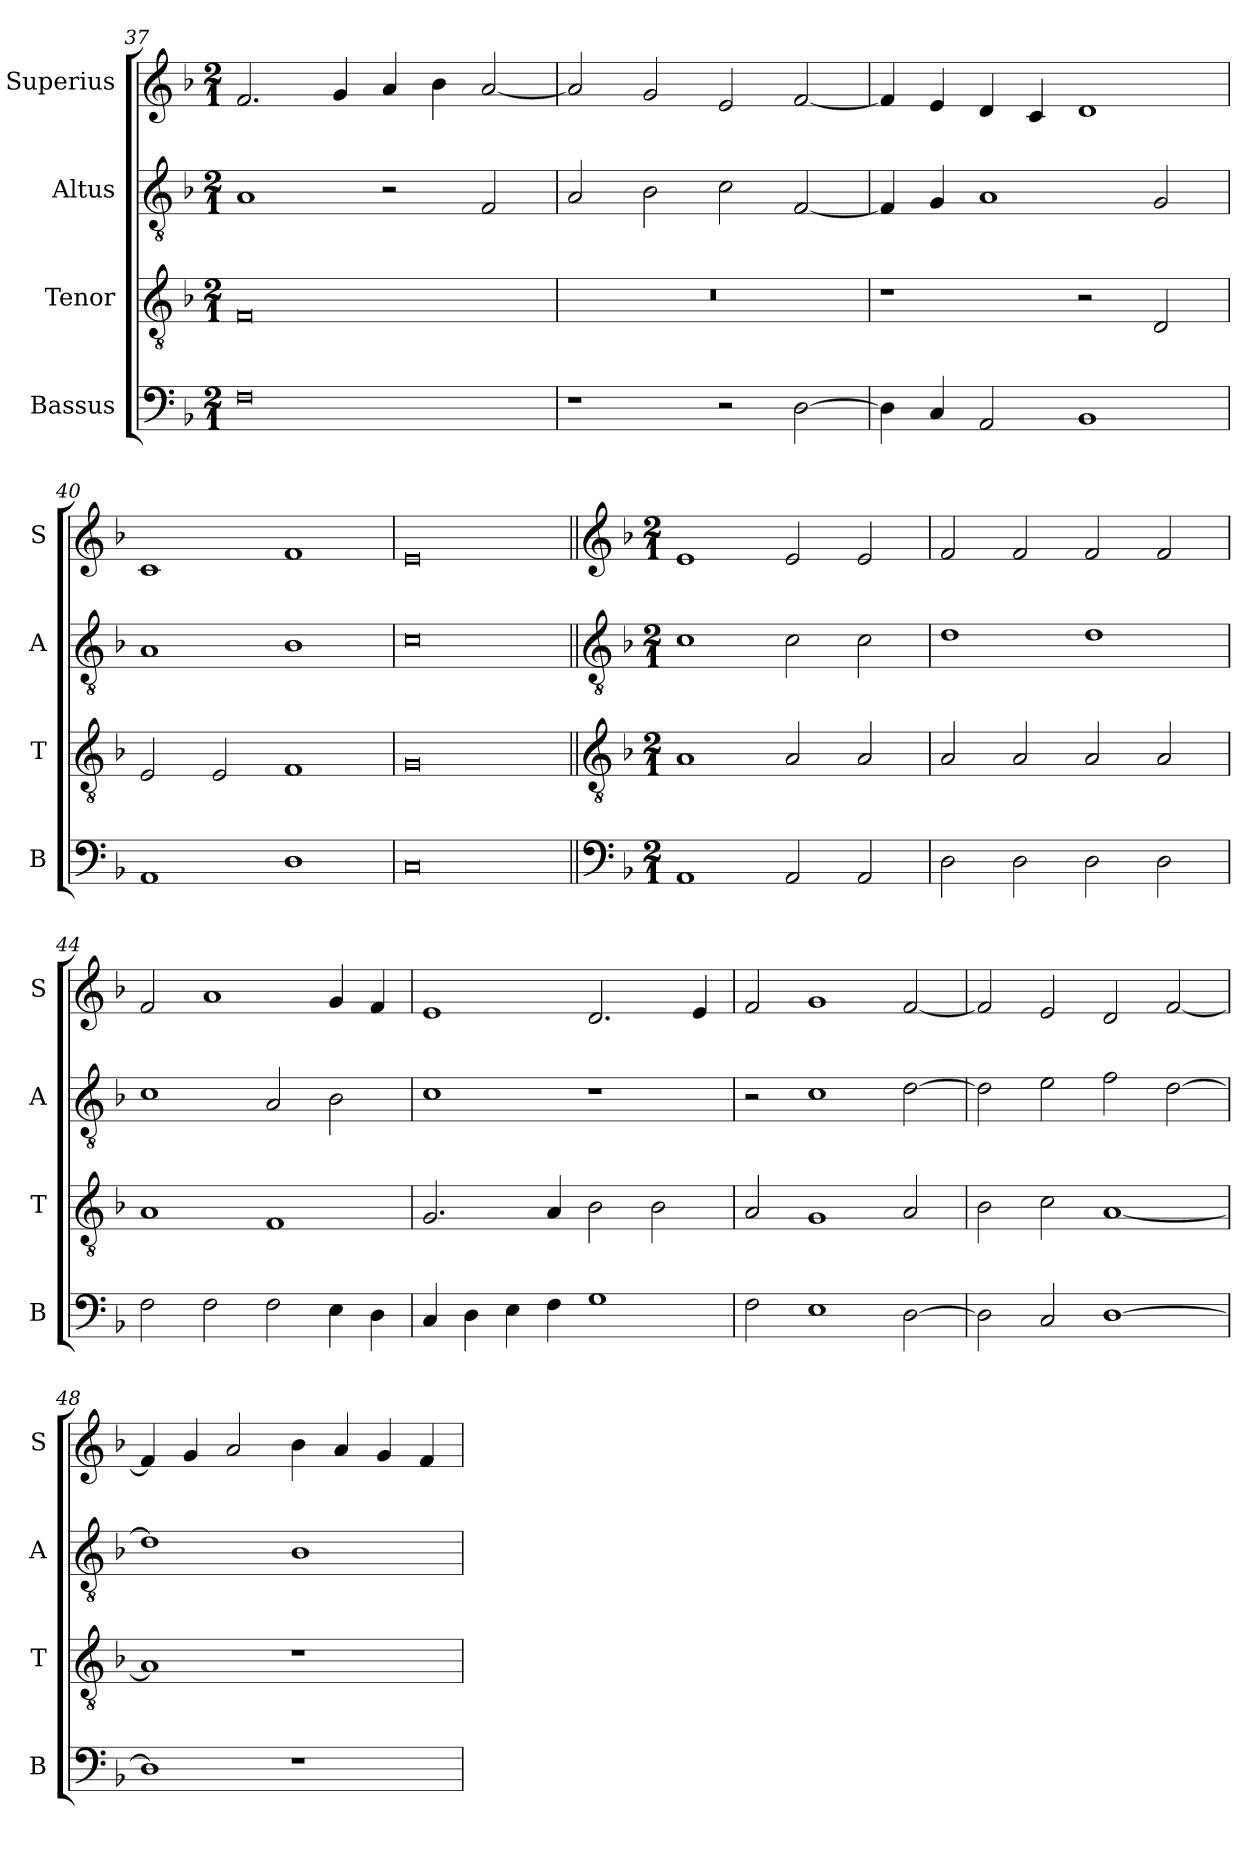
**kern	**kern	**kern	**kern
*part4	*part3	*part2	*part1
*staff4	*staff3	*staff2	*staff1
*I"Bassus	*I"Tenor	*I"Altus	*I"Superius
*I'B	*I'T	*I'A	*I'S
*clefF4	*clefGv2	*clefGv2	*clefG2
*k[b-]	*k[b-]	*k[b-]	*k[b-]
*M2/1	*M2/1	*M2/1	*M2/1
=37	=37	=37	=37
0F	0F	1A	2.f/
.	.	.	4g/
.	.	2r	4a/
.	.	.	4b-\
.	.	2F/	[2a/
=38	=38	=38	=38
1r	0r	2A/	2a/]
.	.	2B-\	2g/
2r	.	2c\	2e/
[2D\	.	[2F/	[2f/
=39	=39	=39	=39
4D\]	1r	4F/]	4f/]
4C/	.	4G/	4e/
2AA/	.	1A	4d/
.	.	.	4c/
1BB-	2r	.	1d
.	2D/	2G/	.
=40	=40	=40	=40
1AA	2E/	1A	1c
.	2E/	.	.
1D	1F	1B-	1f
=41	=41	=41	=41
0C	0G	0c	0e
!!LO:LB:g=z
=42||	=42||	=42||	=42||
*clefF4	*clefGv2	*clefGv2	*clefG2
*k[b-]	*k[b-]	*k[b-]	*k[b-]
*M2/1	*M2/1	*M2/1	*M2/1
1AA	1A	1c	1e
2AA/	2A/	2c\	2e/
2AA/	2A/	2c\	2e/
=43	=43	=43	=43
2D\	2A/	1d	2f/
2D\	2A/	.	2f/
2D\	2A/	1d	2f/
2D\	2A/	.	2f/
=44	=44	=44	=44
2F\	1A	1c	2f/
2F\	.	.	1a
2F\	1F	2A/	.
4E\	.	2B-\	4g/
4D\	.	.	4f/
=45	=45	=45	=45
4C/	2.G/	1c	1e
4D\	.	.	.
4E\	.	.	.
4F\	4A/	.	.
1G	2B-\	1r	2.d/
.	2B-\	.	.
.	.	.	4e/
=46	=46	=46	=46
2F\	2A/	2r	2f/
1E	1G	1c	1g
[2D\	2A/	[2d\	[2f/
=47	=47	=47	=47
2D\]	2B-\	2d\]	2f/]
2C/	2c\	2e\	2e/
[1D	[1A	2f\	2d/
.	.	[2d\	[2f/
=48	=48	=48	=48
1D]	1A]	1d]	4f/]
.	.	.	4g/
.	.	.	2a/
1r	1r	1B-	4b-\
.	.	.	4a/
.	.	.	4g/
.	.	.	4f/
=	=	=	=
*-	*-	*-	*-
